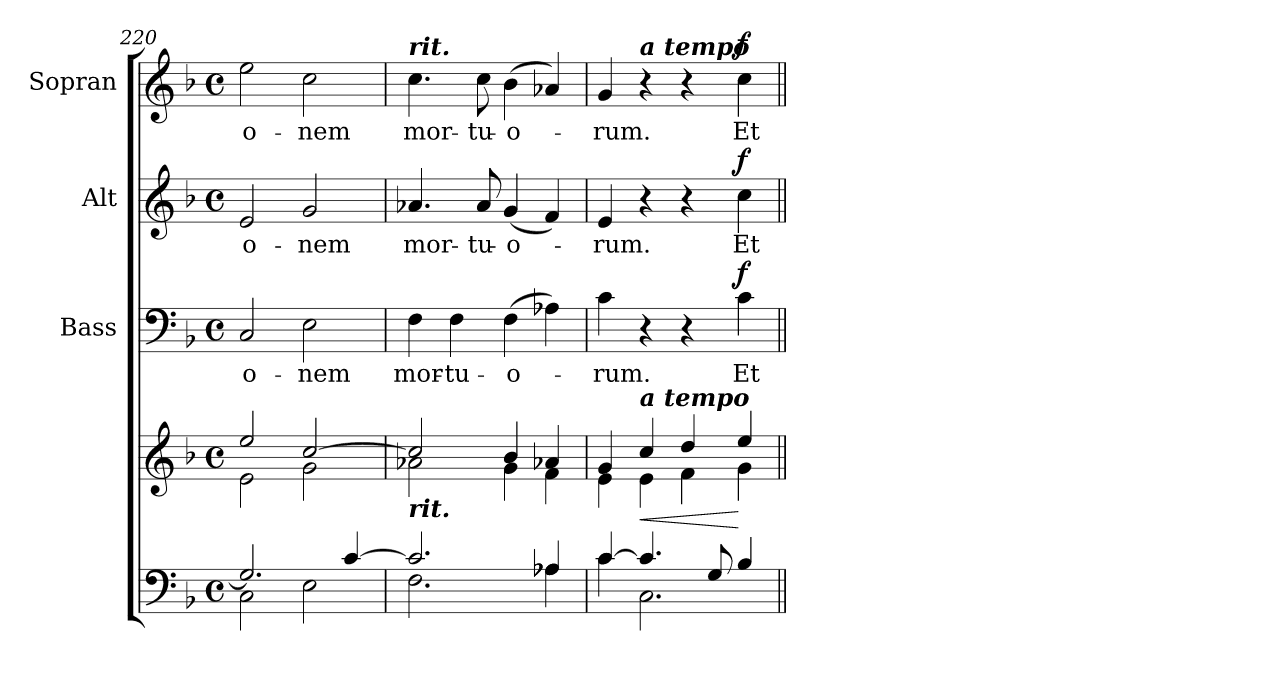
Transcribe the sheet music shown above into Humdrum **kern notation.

**kern	**kern	**dynam	**kern	**text	**dynam	**kern	**text	**dynam	**kern	**text	**dynam
*part4	*part4	*part4	*part3	*part3	*part3	*part2	*part2	*part2	*part1	*part1	*part1
*staff5	*staff4	*staff4/5	*staff3	*staff3	*staff3	*staff2	*staff2	*staff2	*staff1	*staff1	*staff1
*	*	*	*I"Bass	*	*	*I"Alt	*	*	*I"Sopran	*	*
*	*	*	*I'B.	*	*	*I'A.	*	*	*I'S.	*	*
*clefF4	*clefG2	*	*clefF4	*	*	*clefG2	*	*	*clefG2	*	*
*k[b-]	*k[b-]	*	*k[b-]	*	*	*k[b-]	*	*	*k[b-]	*	*
*F:	*F:	*	*F:	*	*	*F:	*	*	*F:	*	*
*M4/4	*M4/4	*	*M4/4	*	*	*M4/4	*	*	*M4/4	*	*
*met(c)	*met(c)	*	*met(c)	*	*	*met(c)	*	*	*met(c)	*	*
=220	=220	=220	=220	=220	=220	=220	=220	=220	=220	=220	=220
*^	*^	*	*	*	*	*	*	*	*	*	*
!	!	!	!	!	!	!LO:LY:b	!	!	!LO:LY:b	!	!	!LO:LY:b	!
2.G/]	2C\	2ee/	2e\	.	2C/	-o-	.	2e/	-o-	.	2ee\	-o-	.
!	!	!	!	!	!	!LO:LY:b	!	!	!LO:LY:b	!	!	!LO:LY:b	!
.	2E\	[>2cc/	2g\	.	2E\	-nem	.	2g/	-nem	.	2cc\	-nem	.
[>4c/	.	.	.	.	.	.	.	.	.	.	.	.	.
=221	=221	=221	=221	=221	=221	=221	=221	=221	=221	=221	=221	=221	=221
!	!	!	!	!	!	!	!	!	!	!	!LO:TX:a:Bi:t=rit.	!	!
!	!	!LO:TX:b:Bi:t=rit.	!	!	!	!	!	!	!	!	!	!	!
!	!	!	!	!	!	!LO:LY:b	!	!	!LO:LY:b	!	!	!LO:LY:b	!
2.c/]	2.F\	2cc/]	2a-X\	.	4F\	mor-	.	4.a-X/	mor-	.	4.cc\	mor-	.
!	!	!	!	!	!	!LO:LY:b	!	!	!	!	!	!	!
.	.	.	.	.	4F\	-tu-	.	.	.	.	.	.	.
!	!	!	!	!	!	!	!	!	!LO:LY:b	!	!	!LO:LY:b	!
.	.	.	.	.	.	.	.	8a-/	-tu-	.	8cc\	-tu-	.
!	!	!	!	!	!	!LO:LY:b	!	!	!LO:LY:b	!	!	!LO:LY:b	!
.	.	4b-/	4g\	.	(>4F\	-o-	.	(<4g/	-o-	.	(>4b-\	-o-	.
4A-X/	4A-\	4a-X/	4f\	.	4A-X\)	.	.	4f/)	.	.	4a-X/)	.	.
=222	=222	=222	=222	=222	=222	=222	=222	=222	=222	=222	=222	=222	=222
!	!	!	!	!	!	!LO:LY:b	!	!	!LO:LY:b	!	!	!LO:LY:b	!
[>4c/	4c\	4g/	4e\	.	4c\	-rum.	.	4e/	-rum.	.	4g/	-rum.	.
!	!	!	!	!	!	!	!	!	!	!	!LO:TX:a:Bi:t=a tempo	!	!
!	!	!LO:TX:a:Bi:t=a tempo	!	!	!	!	!	!	!	!	!	!	!
!	!	!	!	!LO:HP:b	!	!	!	!	!	!	!	!	!
4.c/]	2.C\	4cc/	4e\	<	4r	.	.	4r	.	.	4r	.	.
.	.	4dd/	4f\	.	4r	.	.	4r	.	.	4r	.	.
8G/	.	.	.	.	.	.	.	.	.	.	.	.	.
!	!	!	!	!	!	!LO:LY:b	!LO:DY:a	!	!LO:LY:b	!LO:DY:a	!	!LO:LY:b	!LO:DY:a
4B-/	.	4ee/	4g\	[	4c\	Et	f	4cc\	Et	f	4cc\	Et	f
*v	*v	*	*	*	*	*	*	*	*	*	*	*	*
*	*v	*v	*	*	*	*	*	*	*	*	*	*
=||	=||	=||	=||	=||	=||	=||	=||	=||	=||	=||	=||
*-	*-	*-	*-	*-	*-	*-	*-	*-	*-	*-	*-
